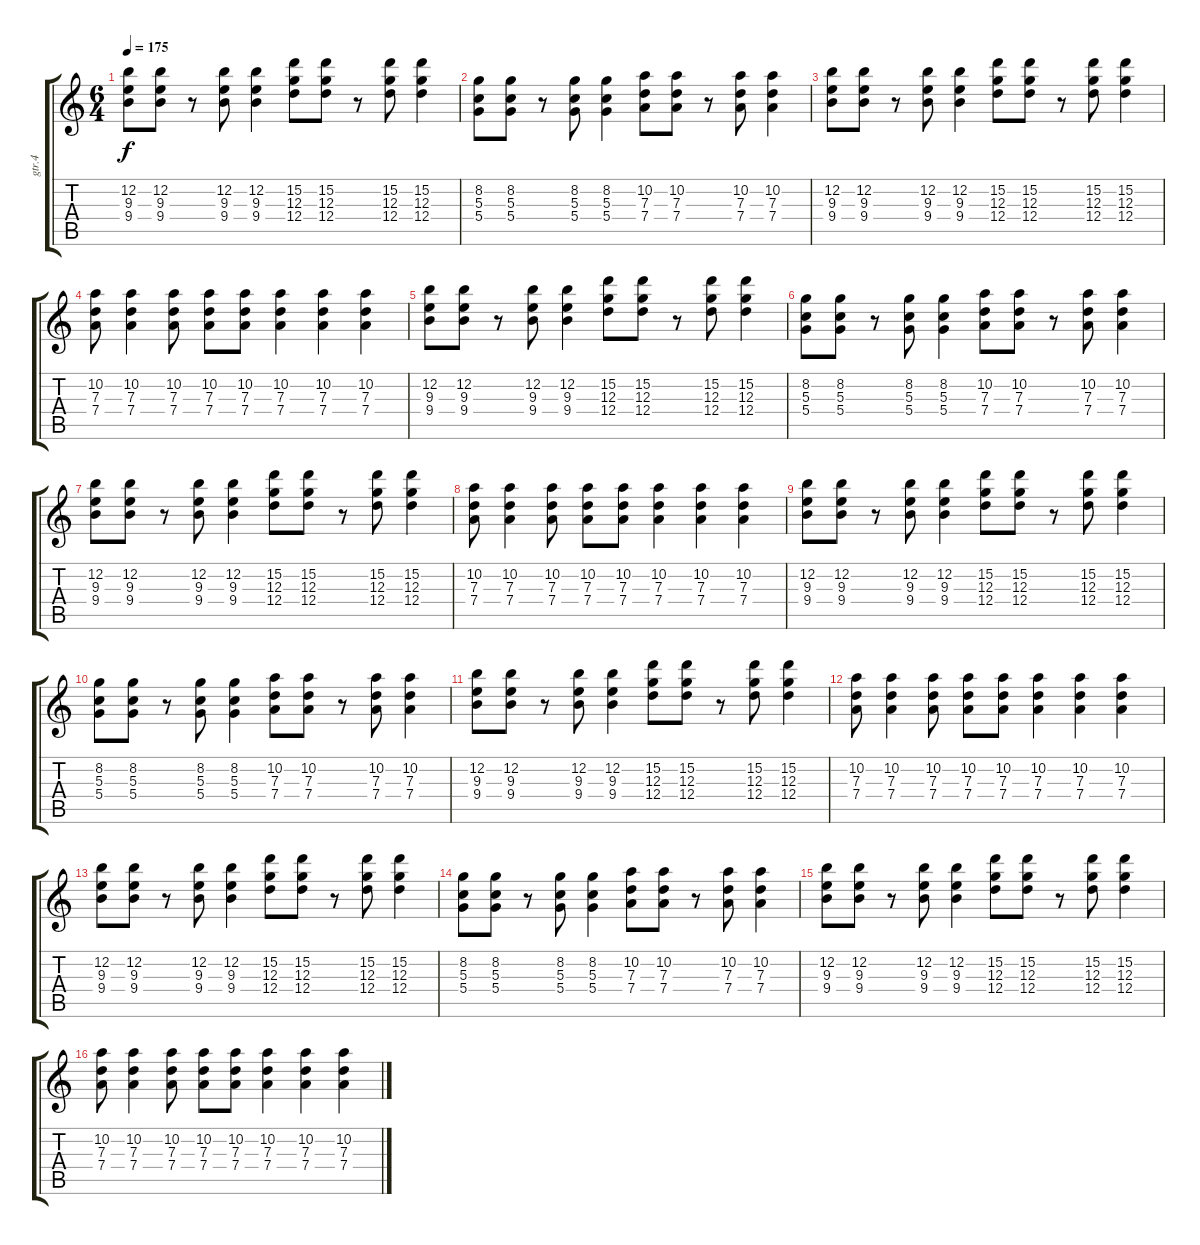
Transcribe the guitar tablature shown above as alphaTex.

\track ("gtr.4" "gtr.4") {instrument distortionguitar}
\staff {score tabs}
\tuning (E4 B3 G3 D3 A2 E2) {hide}
\ts (6 4)
\tempo 175
\clef g2
\ks c
(12.2 9.3 9.4).8{dy f} (12.2 9.3 9.4).8 r.8 (12.2 9.3 9.4).8 (12.2 9.3 9.4).4 (15.2 12.3 12.4).8 (15.2 12.3 12.4).8 r.8 (15.2 12.3 12.4).8 (15.2 12.3 12.4).4 |
(8.2 5.3 5.4).8 (8.2 5.3 5.4).8 r.8 (8.2 5.3 5.4).8 (8.2 5.3 5.4).4 (10.2 7.3 7.4).8 (10.2 7.3 7.4).8 r.8 (10.2 7.3 7.4).8 (10.2 7.3 7.4).4 |
(12.2 9.3 9.4).8 (12.2 9.3 9.4).8 r.8 (12.2 9.3 9.4).8 (12.2 9.3 9.4).4 (15.2 12.3 12.4).8 (15.2 12.3 12.4).8 r.8 (15.2 12.3 12.4).8 (15.2 12.3 12.4).4 |
(10.2 7.3 7.4).8 (10.2 7.3 7.4).4 (10.2 7.3 7.4).8 (10.2 7.3 7.4).8 (10.2 7.3 7.4).8 (10.2 7.3 7.4).4 (10.2 7.3 7.4).4 (10.2 7.3 7.4).4 |
(12.2 9.3 9.4).8 (12.2 9.3 9.4).8 r.8 (12.2 9.3 9.4).8 (12.2 9.3 9.4).4 (15.2 12.3 12.4).8 (15.2 12.3 12.4).8 r.8 (15.2 12.3 12.4).8 (15.2 12.3 12.4).4 |
(8.2 5.3 5.4).8 (8.2 5.3 5.4).8 r.8 (8.2 5.3 5.4).8 (8.2 5.3 5.4).4 (10.2 7.3 7.4).8 (10.2 7.3 7.4).8 r.8 (10.2 7.3 7.4).8 (10.2 7.3 7.4).4 |
(12.2 9.3 9.4).8 (12.2 9.3 9.4).8 r.8 (12.2 9.3 9.4).8 (12.2 9.3 9.4).4 (15.2 12.3 12.4).8 (15.2 12.3 12.4).8 r.8 (15.2 12.3 12.4).8 (15.2 12.3 12.4).4 |
(10.2 7.3 7.4).8 (10.2 7.3 7.4).4 (10.2 7.3 7.4).8 (10.2 7.3 7.4).8 (10.2 7.3 7.4).8 (10.2 7.3 7.4).4 (10.2 7.3 7.4).4 (10.2 7.3 7.4).4 |
(12.2 9.3 9.4).8 (12.2 9.3 9.4).8 r.8 (12.2 9.3 9.4).8 (12.2 9.3 9.4).4 (15.2 12.3 12.4).8 (15.2 12.3 12.4).8 r.8 (15.2 12.3 12.4).8 (15.2 12.3 12.4).4 |
(8.2 5.3 5.4).8 (8.2 5.3 5.4).8 r.8 (8.2 5.3 5.4).8 (8.2 5.3 5.4).4 (10.2 7.3 7.4).8 (10.2 7.3 7.4).8 r.8 (10.2 7.3 7.4).8 (10.2 7.3 7.4).4 |
(12.2 9.3 9.4).8 (12.2 9.3 9.4).8 r.8 (12.2 9.3 9.4).8 (12.2 9.3 9.4).4 (15.2 12.3 12.4).8 (15.2 12.3 12.4).8 r.8 (15.2 12.3 12.4).8 (15.2 12.3 12.4).4 |
(10.2 7.3 7.4).8 (10.2 7.3 7.4).4 (10.2 7.3 7.4).8 (10.2 7.3 7.4).8 (10.2 7.3 7.4).8 (10.2 7.3 7.4).4 (10.2 7.3 7.4).4 (10.2 7.3 7.4).4 |
(12.2 9.3 9.4).8 (12.2 9.3 9.4).8 r.8 (12.2 9.3 9.4).8 (12.2 9.3 9.4).4 (15.2 12.3 12.4).8 (15.2 12.3 12.4).8 r.8 (15.2 12.3 12.4).8 (15.2 12.3 12.4).4 |
(8.2 5.3 5.4).8 (8.2 5.3 5.4).8 r.8 (8.2 5.3 5.4).8 (8.2 5.3 5.4).4 (10.2 7.3 7.4).8 (10.2 7.3 7.4).8 r.8 (10.2 7.3 7.4).8 (10.2 7.3 7.4).4 |
(12.2 9.3 9.4).8 (12.2 9.3 9.4).8 r.8 (12.2 9.3 9.4).8 (12.2 9.3 9.4).4 (15.2 12.3 12.4).8 (15.2 12.3 12.4).8 r.8 (15.2 12.3 12.4).8 (15.2 12.3 12.4).4 |
(10.2 7.3 7.4).8 (10.2 7.3 7.4).4 (10.2 7.3 7.4).8 (10.2 7.3 7.4).8 (10.2 7.3 7.4).8 (10.2 7.3 7.4).4 (10.2 7.3 7.4).4 (10.2 7.3 7.4).4
